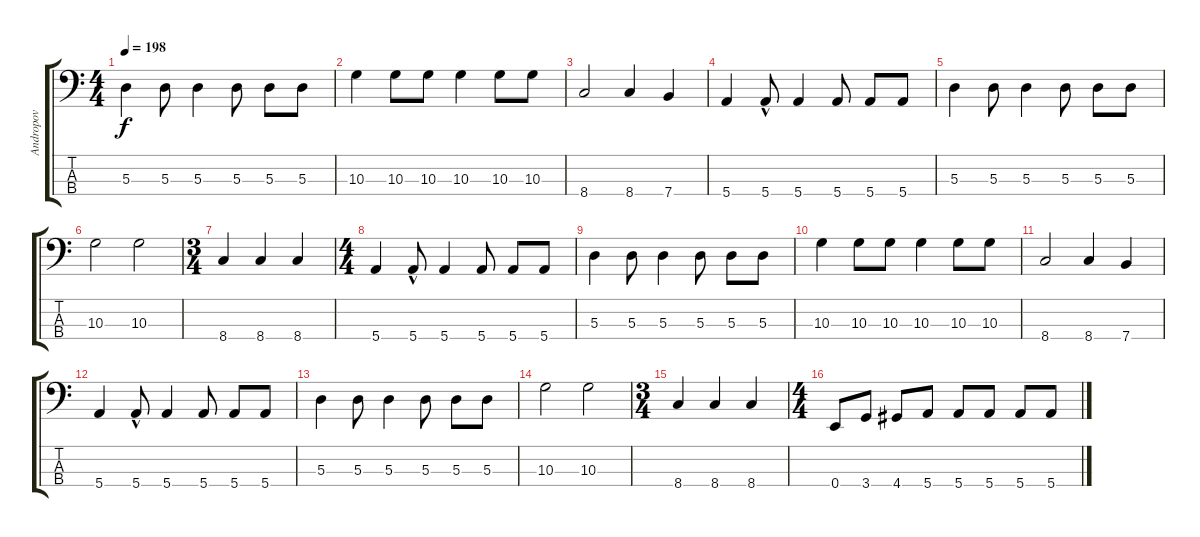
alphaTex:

\track ("Andropov" "Andropov") {instrument electricbasspick}
\staff {score tabs}
\tuning (G2 D2 A1 E1) {hide}
\ts (4 4)
\tempo 198
\clef f4
\ks c
5.3.4{dy f} 5.3.8 5.3.4 5.3.8 5.3.8 5.3.8 |
10.3.4 10.3.8 10.3.8 10.3.4 10.3.8 10.3.8 |
8.4.2 8.4.4 7.4.4 |
5.4.4 5.4{hac}.8 5.4.4 5.4.8 5.4.8 5.4.8 |
5.3.4 5.3.8 5.3.4 5.3.8 5.3.8 5.3.8 |
10.3.2 10.3.2 |
\ts (3 4)
8.4.4 8.4.4 8.4.4 |
\ts (4 4)
5.4.4 5.4{hac}.8 5.4.4 5.4.8 5.4.8 5.4.8 |
5.3.4 5.3.8 5.3.4 5.3.8 5.3.8 5.3.8 |
10.3.4 10.3.8 10.3.8 10.3.4 10.3.8 10.3.8 |
8.4.2 8.4.4 7.4.4 |
5.4.4 5.4{hac}.8 5.4.4 5.4.8 5.4.8 5.4.8 |
5.3.4 5.3.8 5.3.4 5.3.8 5.3.8 5.3.8 |
10.3.2 10.3.2 |
\ts (3 4)
8.4.4 8.4.4 8.4.4 |
\ts (4 4)
0.4.8 3.4.8 4.4.8 5.4.8 5.4.8 5.4.8 5.4.8 5.4.8
